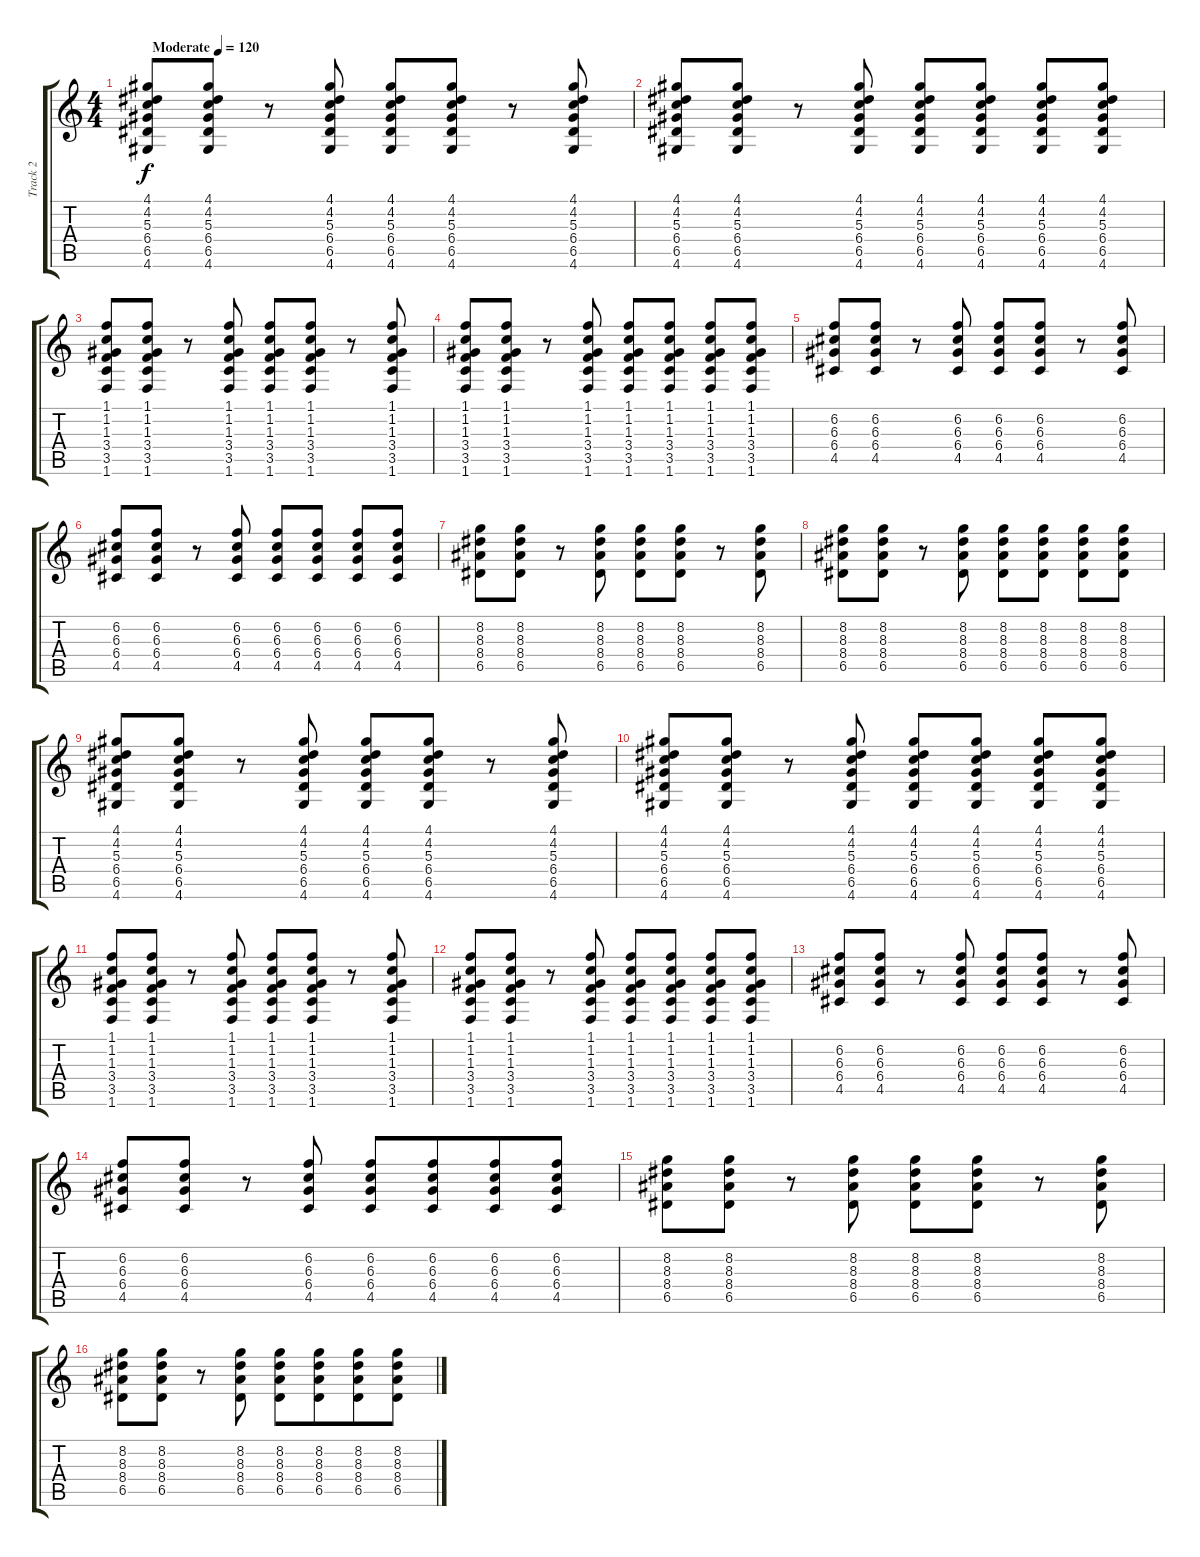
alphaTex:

\track ("Track 2" "Track 2") {instrument acousticguitarsteel}
\staff {score tabs}
\tuning (E4 B3 G3 D3 A2 E2) {hide}
\ts (4 4)
\tempo (120 "Moderate")
\clef g2
\ks c
(4.1 4.2 5.3 6.4 6.5 4.6).8{dy f instrument acousticguitarsteel} (4.1 4.2 5.3 6.4 6.5 4.6).8 r.8 (4.1 4.2 5.3 6.4 6.5 4.6).8 (4.1 4.2 5.3 6.4 6.5 4.6).8 (4.1 4.2 5.3 6.4 6.5 4.6).8 r.8 (4.1 4.2 5.3 6.4 6.5 4.6).8 |
(4.1 4.2 5.3 6.4 6.5 4.6).8 (4.1 4.2 5.3 6.4 6.5 4.6).8 r.8 (4.1 4.2 5.3 6.4 6.5 4.6).8 (4.1 4.2 5.3 6.4 6.5 4.6).8 (4.1 4.2 5.3 6.4 6.5 4.6).8 (4.1 4.2 5.3 6.4 6.5 4.6).8 (4.1 4.2 5.3 6.4 6.5 4.6).8 |
(1.1 1.2 1.3 3.4 3.5 1.6).8 (1.1 1.2 1.3 3.4 3.5 1.6).8 r.8 (1.1 1.2 1.3 3.4 3.5 1.6).8 (1.1 1.2 1.3 3.4 3.5 1.6).8{beam merge} (1.1 1.2 1.3 3.4 3.5 1.6).8 r.8 (1.1 1.2 1.3 3.4 3.5 1.6).8 |
(1.1 1.2 1.3 3.4 3.5 1.6).8 (1.1 1.2 1.3 3.4 3.5 1.6).8 r.8 (1.1 1.2 1.3 3.4 3.5 1.6).8 (1.1 1.2 1.3 3.4 3.5 1.6).8{beam merge} (1.1 1.2 1.3 3.4 3.5 1.6).8 (1.1 1.2 1.3 3.4 3.5 1.6).8{beam merge} (1.1 1.2 1.3 3.4 3.5 1.6).8 |
(6.2 6.3 6.4 4.5).8 (6.2 6.3 6.4 4.5).8 r.8 (6.2 6.3 6.4 4.5).8 (6.2 6.3 6.4 4.5).8{beam merge} (6.2 6.3 6.4 4.5).8 r.8 (6.2 6.3 6.4 4.5).8 |
(6.2 6.3 6.4 4.5).8 (6.2 6.3 6.4 4.5).8 r.8 (6.2 6.3 6.4 4.5).8 (6.2 6.3 6.4 4.5).8{beam merge} (6.2 6.3 6.4 4.5).8 (6.2 6.3 6.4 4.5).8{beam merge} (6.2 6.3 6.4 4.5).8 |
(8.2 8.3 8.4 6.5).8 (8.2 8.3 8.4 6.5).8 r.8 (8.2 8.3 8.4 6.5).8 (8.2 8.3 8.4 6.5).8{beam merge} (8.2 8.3 8.4 6.5).8 r.8 (8.2 8.3 8.4 6.5).8 |
(8.2 8.3 8.4 6.5).8 (8.2 8.3 8.4 6.5).8 r.8 (8.2 8.3 8.4 6.5).8 (8.2 8.3 8.4 6.5).8 (8.2 8.3 8.4 6.5).8 (8.2 8.3 8.4 6.5).8 (8.2 8.3 8.4 6.5).8 |
(4.1 4.2 5.3 6.4 6.5 4.6).8 (4.1 4.2 5.3 6.4 6.5 4.6).8 r.8 (4.1 4.2 5.3 6.4 6.5 4.6).8 (4.1 4.2 5.3 6.4 6.5 4.6).8{beam merge} (4.1 4.2 5.3 6.4 6.5 4.6).8 r.8 (4.1 4.2 5.3 6.4 6.5 4.6).8 |
(4.1 4.2 5.3 6.4 6.5 4.6).8 (4.1 4.2 5.3 6.4 6.5 4.6).8 r.8 (4.1 4.2 5.3 6.4 6.5 4.6).8 (4.1 4.2 5.3 6.4 6.5 4.6).8{beam merge} (4.1 4.2 5.3 6.4 6.5 4.6).8 (4.1 4.2 5.3 6.4 6.5 4.6).8{beam merge} (4.1 4.2 5.3 6.4 6.5 4.6).8 |
(1.1 1.2 1.3 3.4 3.5 1.6).8 (1.1 1.2 1.3 3.4 3.5 1.6).8 r.8 (1.1 1.2 1.3 3.4 3.5 1.6).8 (1.1 1.2 1.3 3.4 3.5 1.6).8{beam merge} (1.1 1.2 1.3 3.4 3.5 1.6).8 r.8 (1.1 1.2 1.3 3.4 3.5 1.6).8 |
(1.1 1.2 1.3 3.4 3.5 1.6).8 (1.1 1.2 1.3 3.4 3.5 1.6).8 r.8 (1.1 1.2 1.3 3.4 3.5 1.6).8 (1.1 1.2 1.3 3.4 3.5 1.6).8{beam merge} (1.1 1.2 1.3 3.4 3.5 1.6).8 (1.1 1.2 1.3 3.4 3.5 1.6).8{beam merge} (1.1 1.2 1.3 3.4 3.5 1.6).8 |
(6.2 6.3 6.4 4.5).8 (6.2 6.3 6.4 4.5).8 r.8 (6.2 6.3 6.4 4.5).8 (6.2 6.3 6.4 4.5).8{beam merge} (6.2 6.3 6.4 4.5).8 r.8 (6.2 6.3 6.4 4.5).8 |
(6.2 6.3 6.4 4.5).8 (6.2 6.3 6.4 4.5).8 r.8 (6.2 6.3 6.4 4.5).8 (6.2 6.3 6.4 4.5).8 (6.2 6.3 6.4 4.5).8{beam merge} (6.2 6.3 6.4 4.5).8 (6.2 6.3 6.4 4.5).8 |
(8.2 8.3 8.4 6.5).8 (8.2 8.3 8.4 6.5).8 r.8 (8.2 8.3 8.4 6.5).8 (8.2 8.3 8.4 6.5).8 (8.2 8.3 8.4 6.5).8 r.8 (8.2 8.3 8.4 6.5).8 |
(8.2 8.3 8.4 6.5).8 (8.2 8.3 8.4 6.5).8 r.8 (8.2 8.3 8.4 6.5).8 (8.2 8.3 8.4 6.5).8 (8.2 8.3 8.4 6.5).8{beam merge} (8.2 8.3 8.4 6.5).8 (8.2 8.3 8.4 6.5).8
